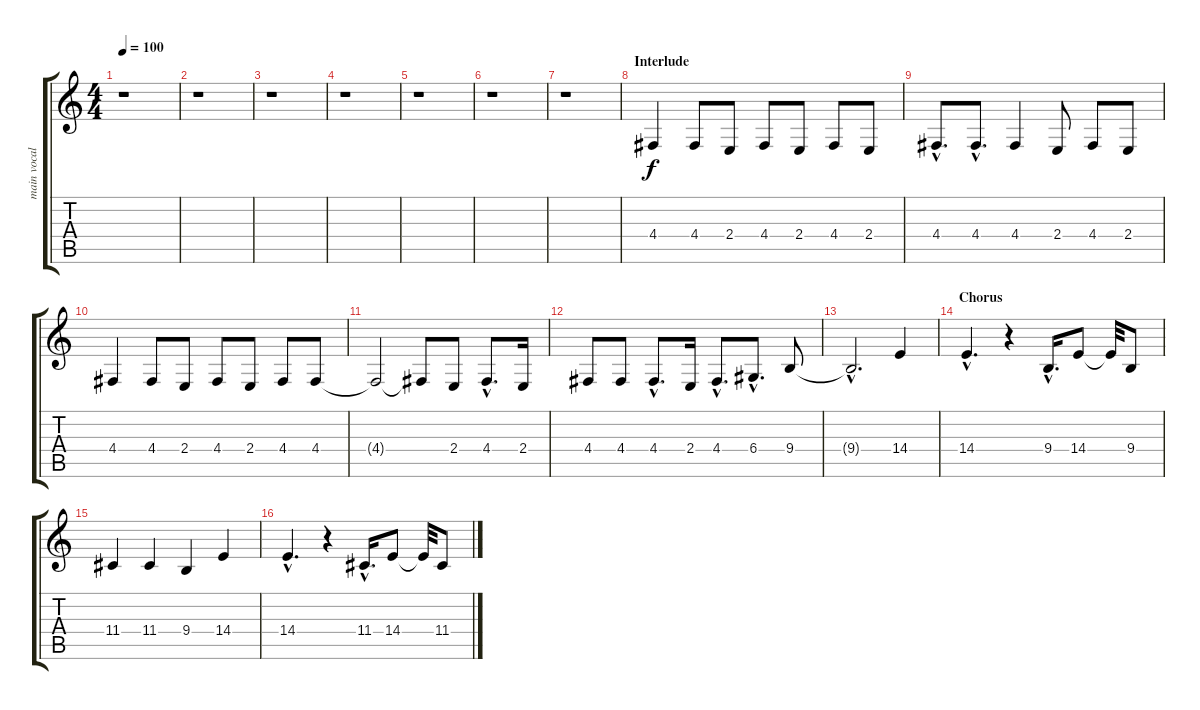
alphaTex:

\track ("main vocal - campino" "main vocal") {instrument sopranosax}
\staff {score tabs}
\tuning (E4 B3 G3 D3 A2 E2) {hide}
\ts (4 4)
\tempo 100
\clef g2
\ks c
r.1{dy f} |
r.1 |
r.1 |
r.1 |
r.1 |
r.1 |
r.1 |
\section ("" "Interlude")
4.4.4{volume 16} 4.4.8 2.4.8 4.4.8 2.4.8 4.4.8 2.4.8 |
4.4{hac}.8{d} 4.4{hac}.8{d} 4.4.4 2.4.8 4.4.8 2.4.8 |
4.4.4 4.4.8 2.4.8 4.4.8 2.4.8 4.4.8 4.4.8 |
4.4{t}.2 4.4{t}.8 2.4.8 4.4{hac}.8{d} 2.4.16 |
4.4.8 4.4.8 4.4{hac}.8{d} 2.4.16 4.4{hac}.8{d} 6.4{hac}.8{d} 9.4.8 |
9.4{hac t}.2{d} 14.4.4 |
\section ("" "Chorus")
14.4{hac}.4{d} r.4 9.4{hac}.16{d} 14.4.8 14.4{t}.32 9.4.8 |
11.4.4 11.4.4 9.4.4 14.4.4 |
14.4{hac}.4{d} r.4 11.4{hac}.16{d} 14.4.8 14.4{t}.32 11.4.8
